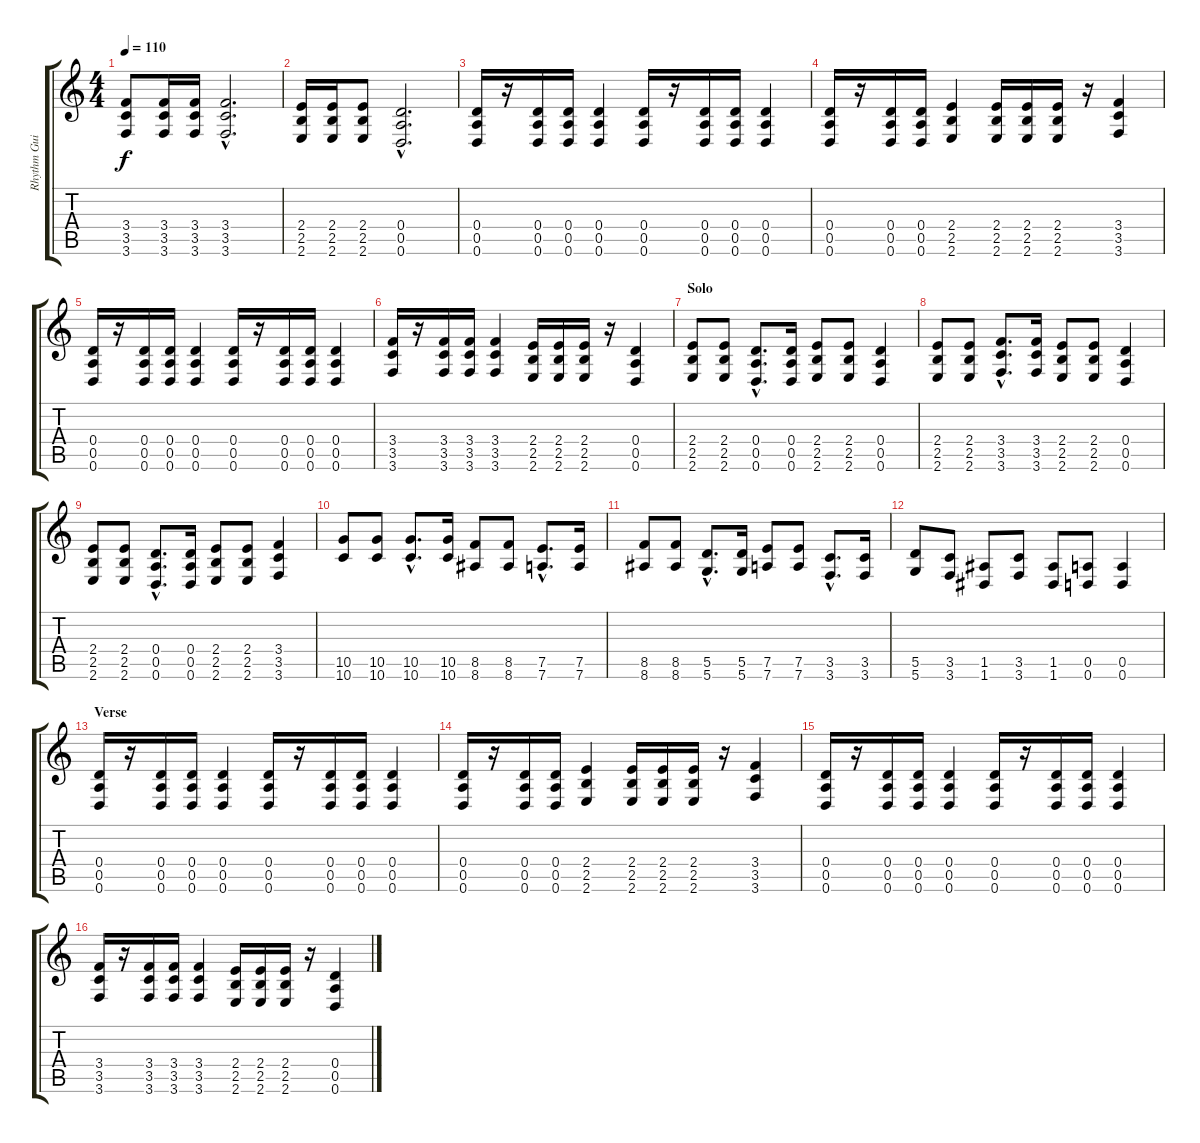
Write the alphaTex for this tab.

\track ("Rhythm Guitar" "Rhythm Gui") {instrument distortionguitar}
\staff {score tabs}
\tuning (E4 B3 G3 D3 A2 D2) {hide}
\ts (4 4)
\tempo 110
\clef g2
\ks c
(3.4 3.5 3.6).8{dy f} (3.4 3.5 3.6).16 (3.4 3.5 3.6).16 (3.4{hac} 3.5{hac} 3.6{hac}).2{d} |
(2.4 2.5 2.6).16 (2.4 2.5 2.6).16 (2.4 2.5 2.6).8 (0.4{hac} 0.5{hac} 0.6{hac}).2{d} |
(0.4 0.5 0.6).16 r.16 (0.4 0.5 0.6).16 (0.4 0.5 0.6).16 (0.4 0.5 0.6).4 (0.4 0.5 0.6).16 r.16 (0.4 0.5 0.6).16 (0.4 0.5 0.6).16 (0.4 0.5 0.6).4 |
(0.4 0.5 0.6).16 r.16 (0.4 0.5 0.6).16 (0.4 0.5 0.6).16 (2.4 2.5 2.6).4 (2.4 2.5 2.6).16 (2.4 2.5 2.6).16 (2.4 2.5 2.6).16 r.16 (3.4 3.5 3.6).4 |
(0.4 0.5 0.6).16 r.16 (0.4 0.5 0.6).16 (0.4 0.5 0.6).16 (0.4 0.5 0.6).4 (0.4 0.5 0.6).16 r.16 (0.4 0.5 0.6).16 (0.4 0.5 0.6).16 (0.4 0.5 0.6).4 |
(3.4 3.5 3.6).16 r.16 (3.4 3.5 3.6).16 (3.4 3.5 3.6).16 (3.4 3.5 3.6).4 (2.4 2.5 2.6).16 (2.4 2.5 2.6).16 (2.4 2.5 2.6).16 r.16 (0.4 0.5 0.6).4 |
\section ("" "Solo")
(2.4 2.5 2.6).8 (2.4 2.5 2.6).8 (0.4{hac} 0.5{hac} 0.6{hac}).8{d} (0.4 0.5 0.6).16 (2.4 2.5 2.6).8 (2.4 2.5 2.6).8 (0.4 0.5 0.6).4 |
(2.4 2.5 2.6).8 (2.4 2.5 2.6).8 (3.4{hac} 3.5{hac} 3.6{hac}).8{d} (3.4 3.5 3.6).16 (2.4 2.5 2.6).8 (2.4 2.5 2.6).8 (0.4 0.5 0.6).4 |
(2.4 2.5 2.6).8 (2.4 2.5 2.6).8 (0.4{hac} 0.5{hac} 0.6{hac}).8{d} (0.4 0.5 0.6).16 (2.4 2.5 2.6).8 (2.4 2.5 2.6).8 (3.4 3.5 3.6).4 |
(10.5 10.6).8 (10.5 10.6).8 (10.5{hac} 10.6{hac}).8{d} (10.5 10.6).16 (8.5 8.6).8 (8.5 8.6).8 (7.5{hac} 7.6{hac}).8{d} (7.5 7.6).16 |
(8.5 8.6).8 (8.5 8.6).8 (5.5{hac} 5.6{hac}).8{d} (5.5 5.6).16 (7.5 7.6).8 (7.5 7.6).8 (3.5{hac} 3.6{hac}).8{d} (3.5 3.6).16 |
(5.5 5.6).8 (3.5 3.6).8 (1.5 1.6).8 (3.5 3.6).8 (1.5 1.6).8 (0.5 0.6).8 (0.5 0.6).4 |
\section ("" "Verse")
(0.4 0.5 0.6).16 r.16 (0.4 0.5 0.6).16 (0.4 0.5 0.6).16 (0.4 0.5 0.6).4 (0.4 0.5 0.6).16 r.16 (0.4 0.5 0.6).16 (0.4 0.5 0.6).16 (0.4 0.5 0.6).4 |
(0.4 0.5 0.6).16 r.16 (0.4 0.5 0.6).16 (0.4 0.5 0.6).16 (2.4 2.5 2.6).4 (2.4 2.5 2.6).16 (2.4 2.5 2.6).16 (2.4 2.5 2.6).16 r.16 (3.4 3.5 3.6).4 |
(0.4 0.5 0.6).16 r.16 (0.4 0.5 0.6).16 (0.4 0.5 0.6).16 (0.4 0.5 0.6).4 (0.4 0.5 0.6).16 r.16 (0.4 0.5 0.6).16 (0.4 0.5 0.6).16 (0.4 0.5 0.6).4 |
(3.4 3.5 3.6).16 r.16 (3.4 3.5 3.6).16 (3.4 3.5 3.6).16 (3.4 3.5 3.6).4 (2.4 2.5 2.6).16 (2.4 2.5 2.6).16 (2.4 2.5 2.6).16 r.16 (0.4 0.5 0.6).4
